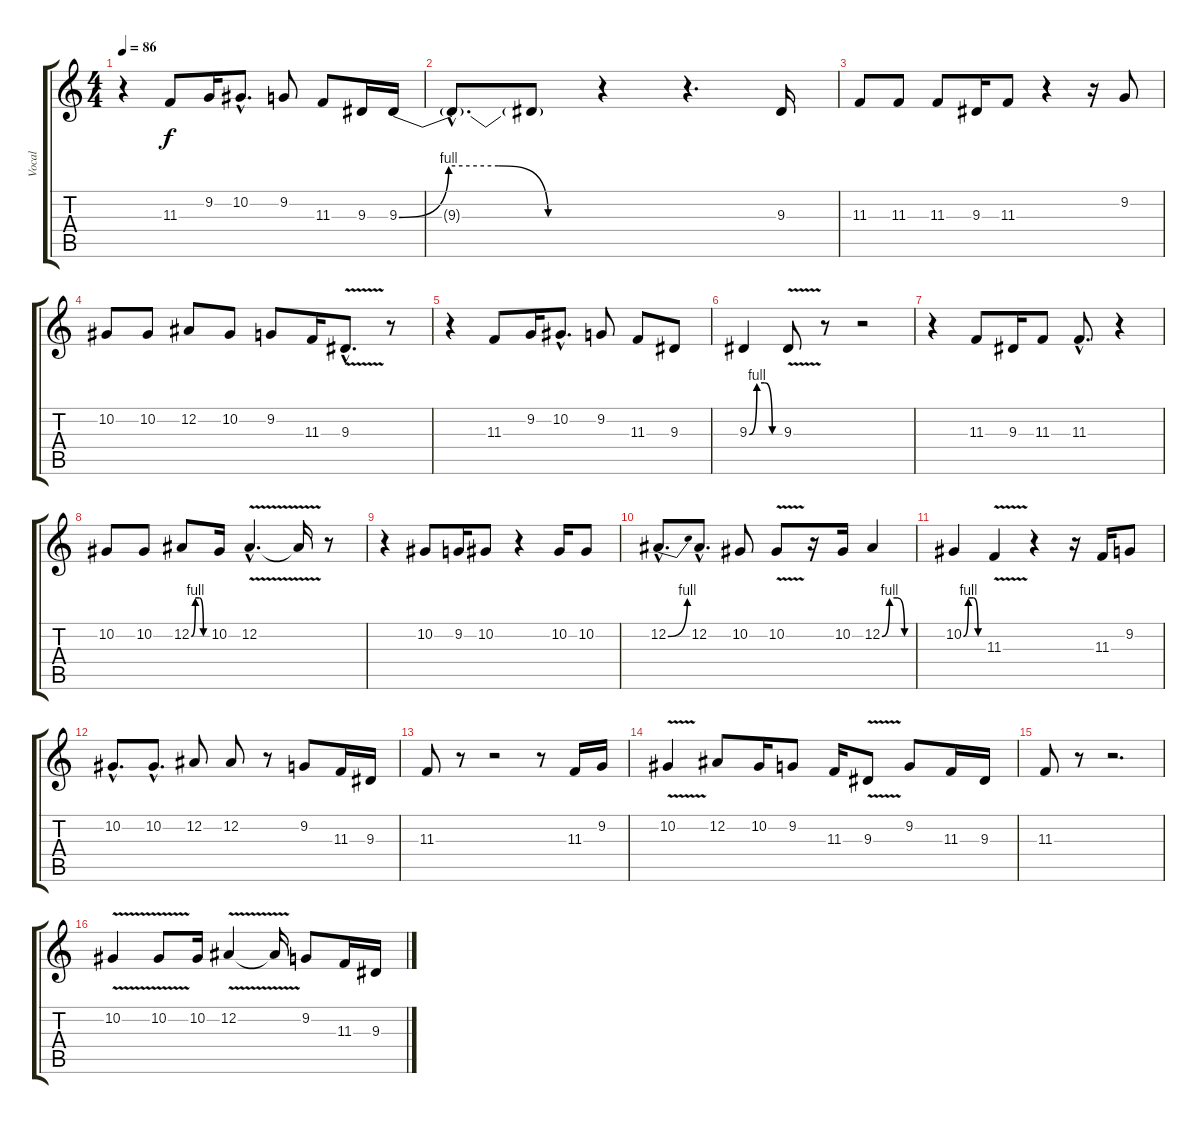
\track ("Vocal" "Vocal") {instrument tenorsax}
\staff {score tabs}
\tuning (Eb4 Bb3 Gb3 Db3 Ab2 Eb2) {hide}
\ts (4 4)
\tempo 86
\clef g2
\ks c
r.4{dy f} 11.3.8 9.2.16 10.2{hac}.8{d} 9.2.8 11.3.8 9.3.16 9.3{be (custom 0 0 15 4 30 4 45 0 60 0)}.16 |
9.3{hac t}.8{d} 9.3{t}.8 r.4 r.4{d} 9.3.16 |
11.3.8 11.3.8 11.3.8 9.3.16 11.3.8 r.4 r.16 9.2.8 |
10.2.8 10.2.8 12.2.8 10.2.8 9.2.8 11.3.16 9.3{v hac}.8{d} r.8 |
r.4 11.3.8 9.2.16 10.2{hac}.8{d} 9.2.8 11.3.8 9.3.8 |
9.3{be (custom 0 0 15 4 30 4 45 0 60 0)}.4 9.3{v}.8 r.8 r.2 |
r.4 11.3.8 9.3.16 11.3.8 11.3{hac}.8{d} r.4 |
10.2.8 10.2.8 12.2{be (custom 0 0 15 4 30 4 45 0 60 0)}.8 10.2.16 12.2{v hac}.4{d} 12.2{t}.16 r.8 |
r.4 10.2.8 9.2.16 10.2.8 r.4 10.2.16 10.2.8 |
12.2{be (bend 0 0 60 4) hac}.8{d} 12.2{hac}.8{d} 10.2.8 10.2{v}.8 r.16 10.2.16 12.2{be (custom 0 0 15 4 30 4 45 0 60 0)}.4 |
10.2{be (custom 0 0 15 4 30 4 45 0 60 0)}.4 11.3{v}.4 r.4 r.16 11.3.16 9.2.8 |
10.2{hac}.8{d} 10.2{hac}.8{d} 12.2.8 12.2.8 r.8 9.2.8 11.3.16 9.3.16 |
11.3.8 r.8 r.2 r.8 11.3.16 9.2.16 |
10.2{v}.4 12.2.8 10.2.16 9.2.8 11.3.16 9.3{v}.8 9.2.8 11.3.16 9.3.16 |
11.3.8 r.8 r.2{d} |
10.2{v}.4 10.2{v}.8 10.2.16 12.2{v}.4 12.2{t}.16 9.2.8 11.3.16 9.3.16
